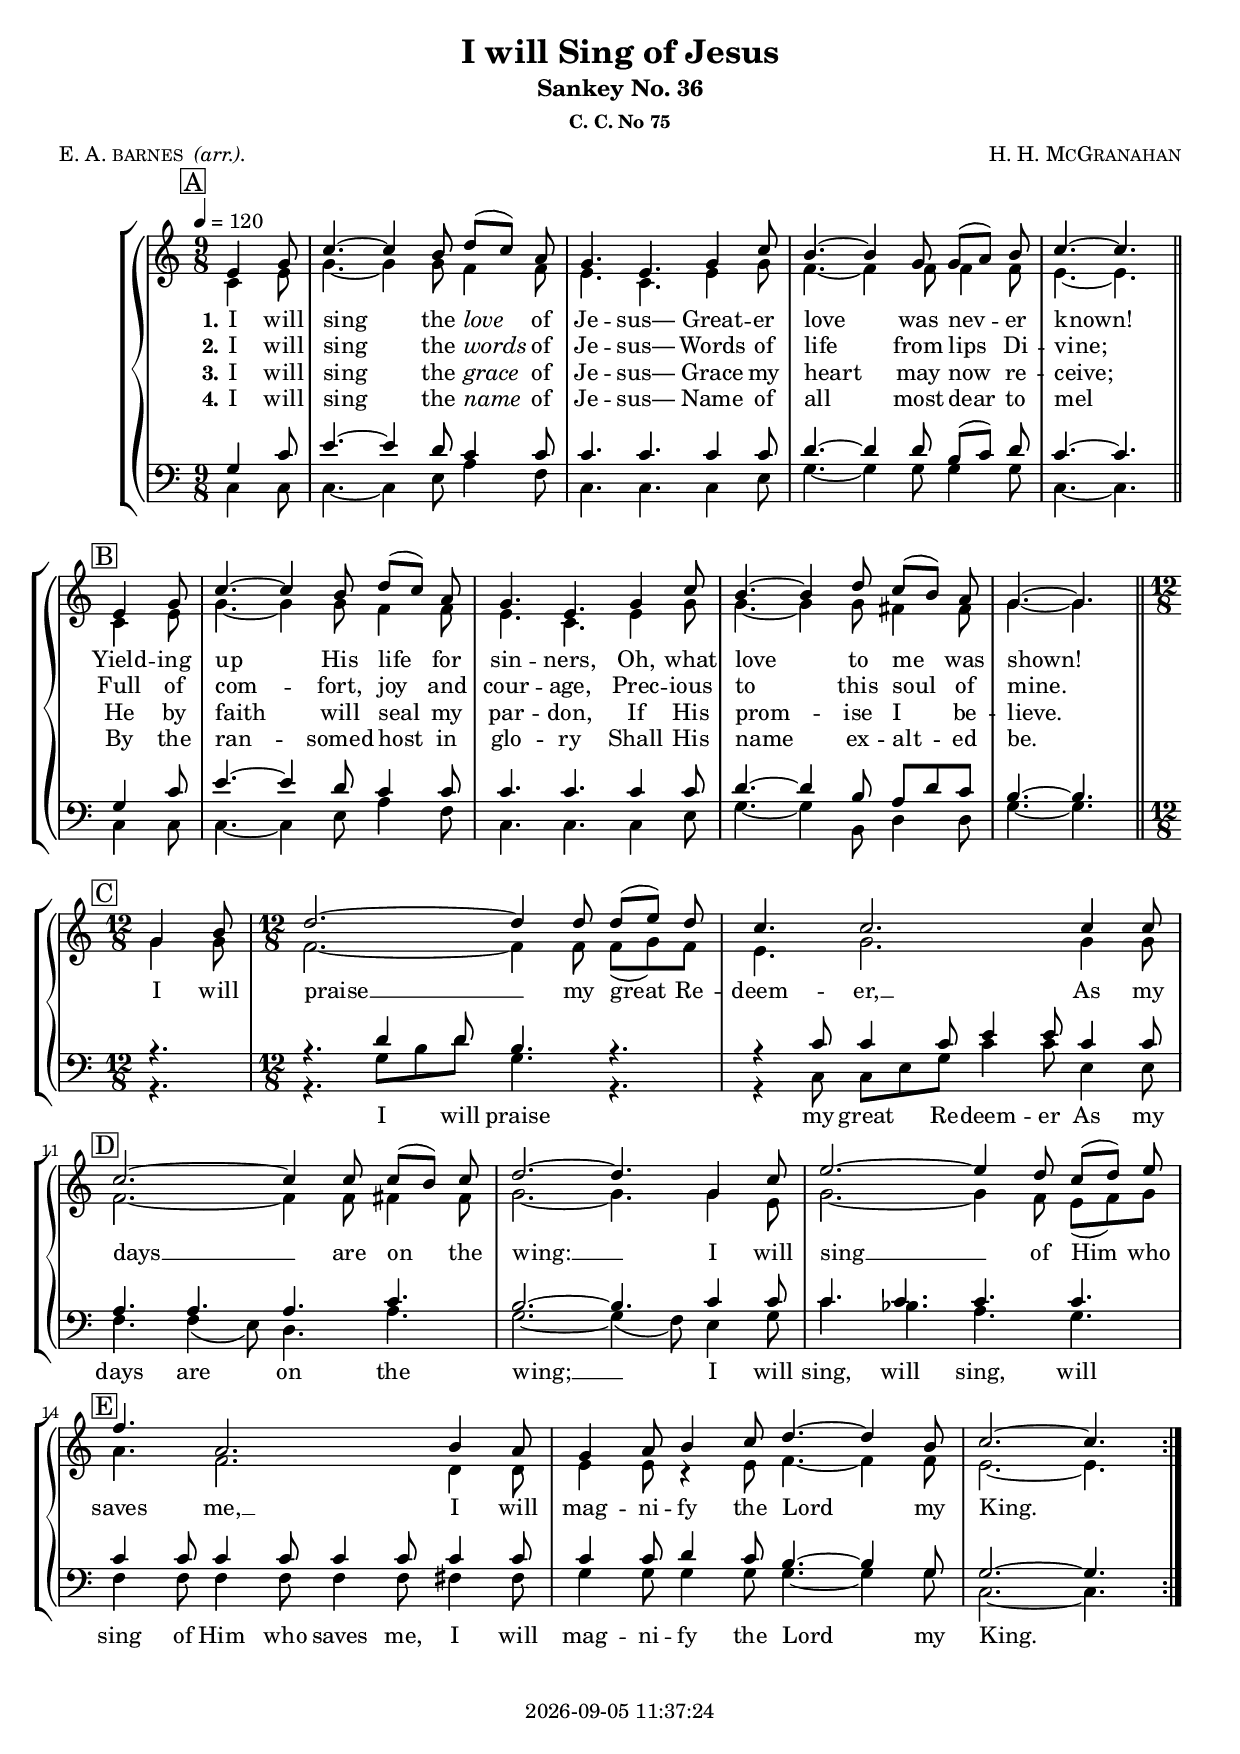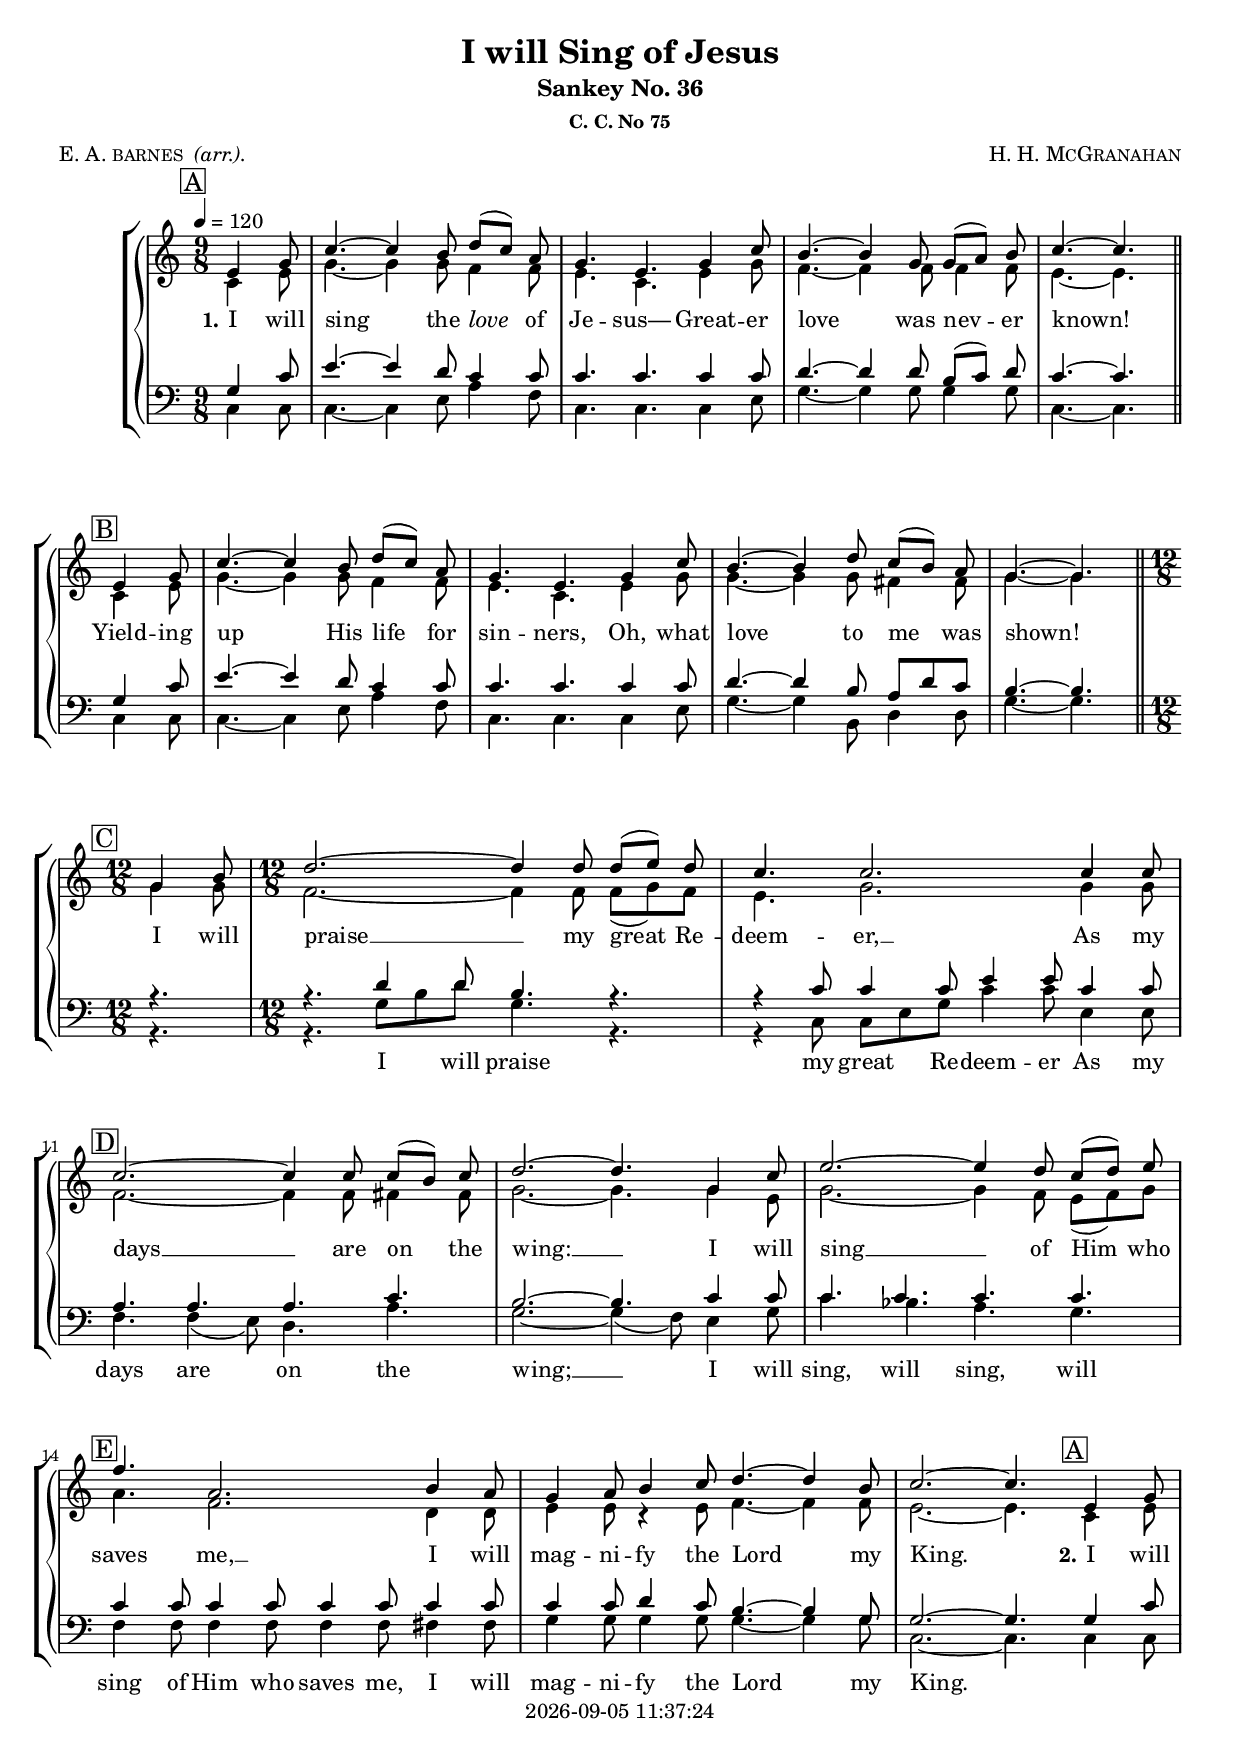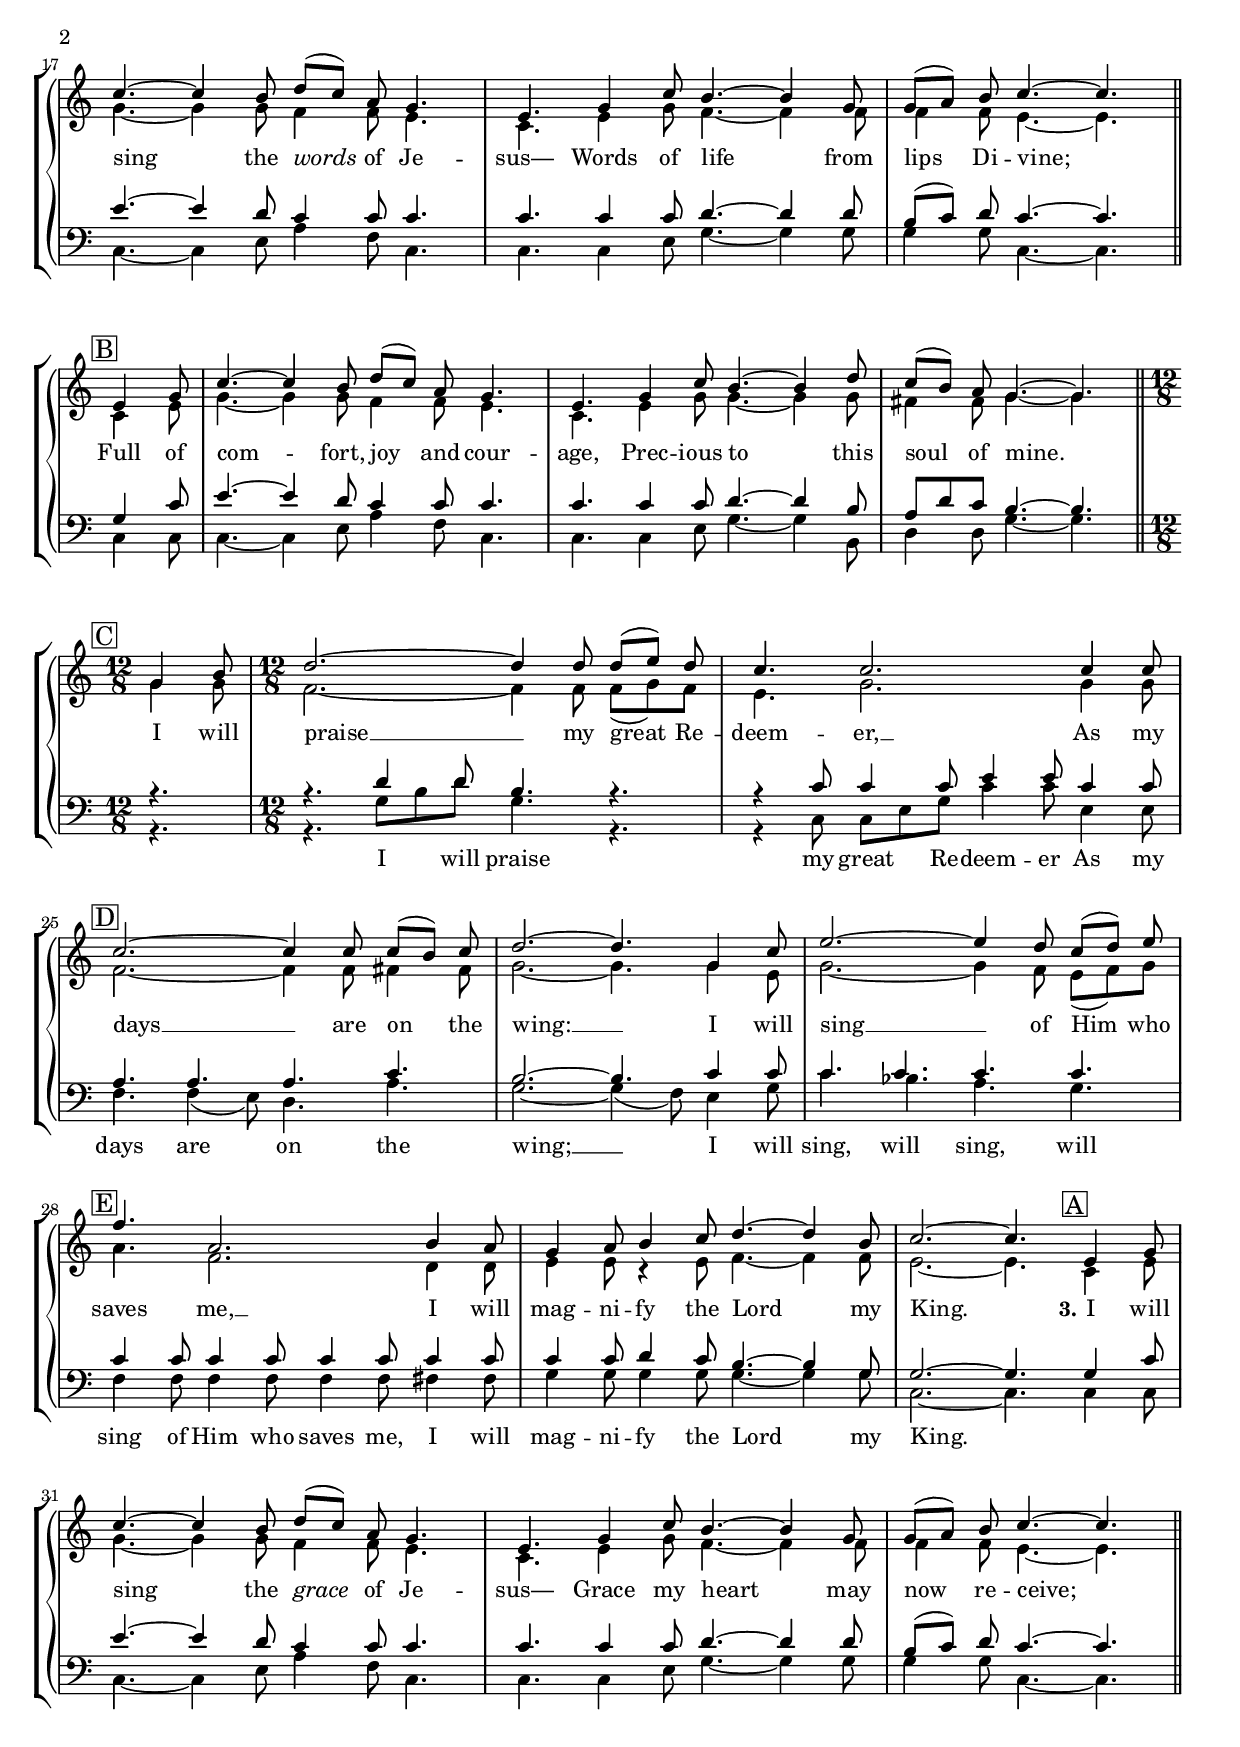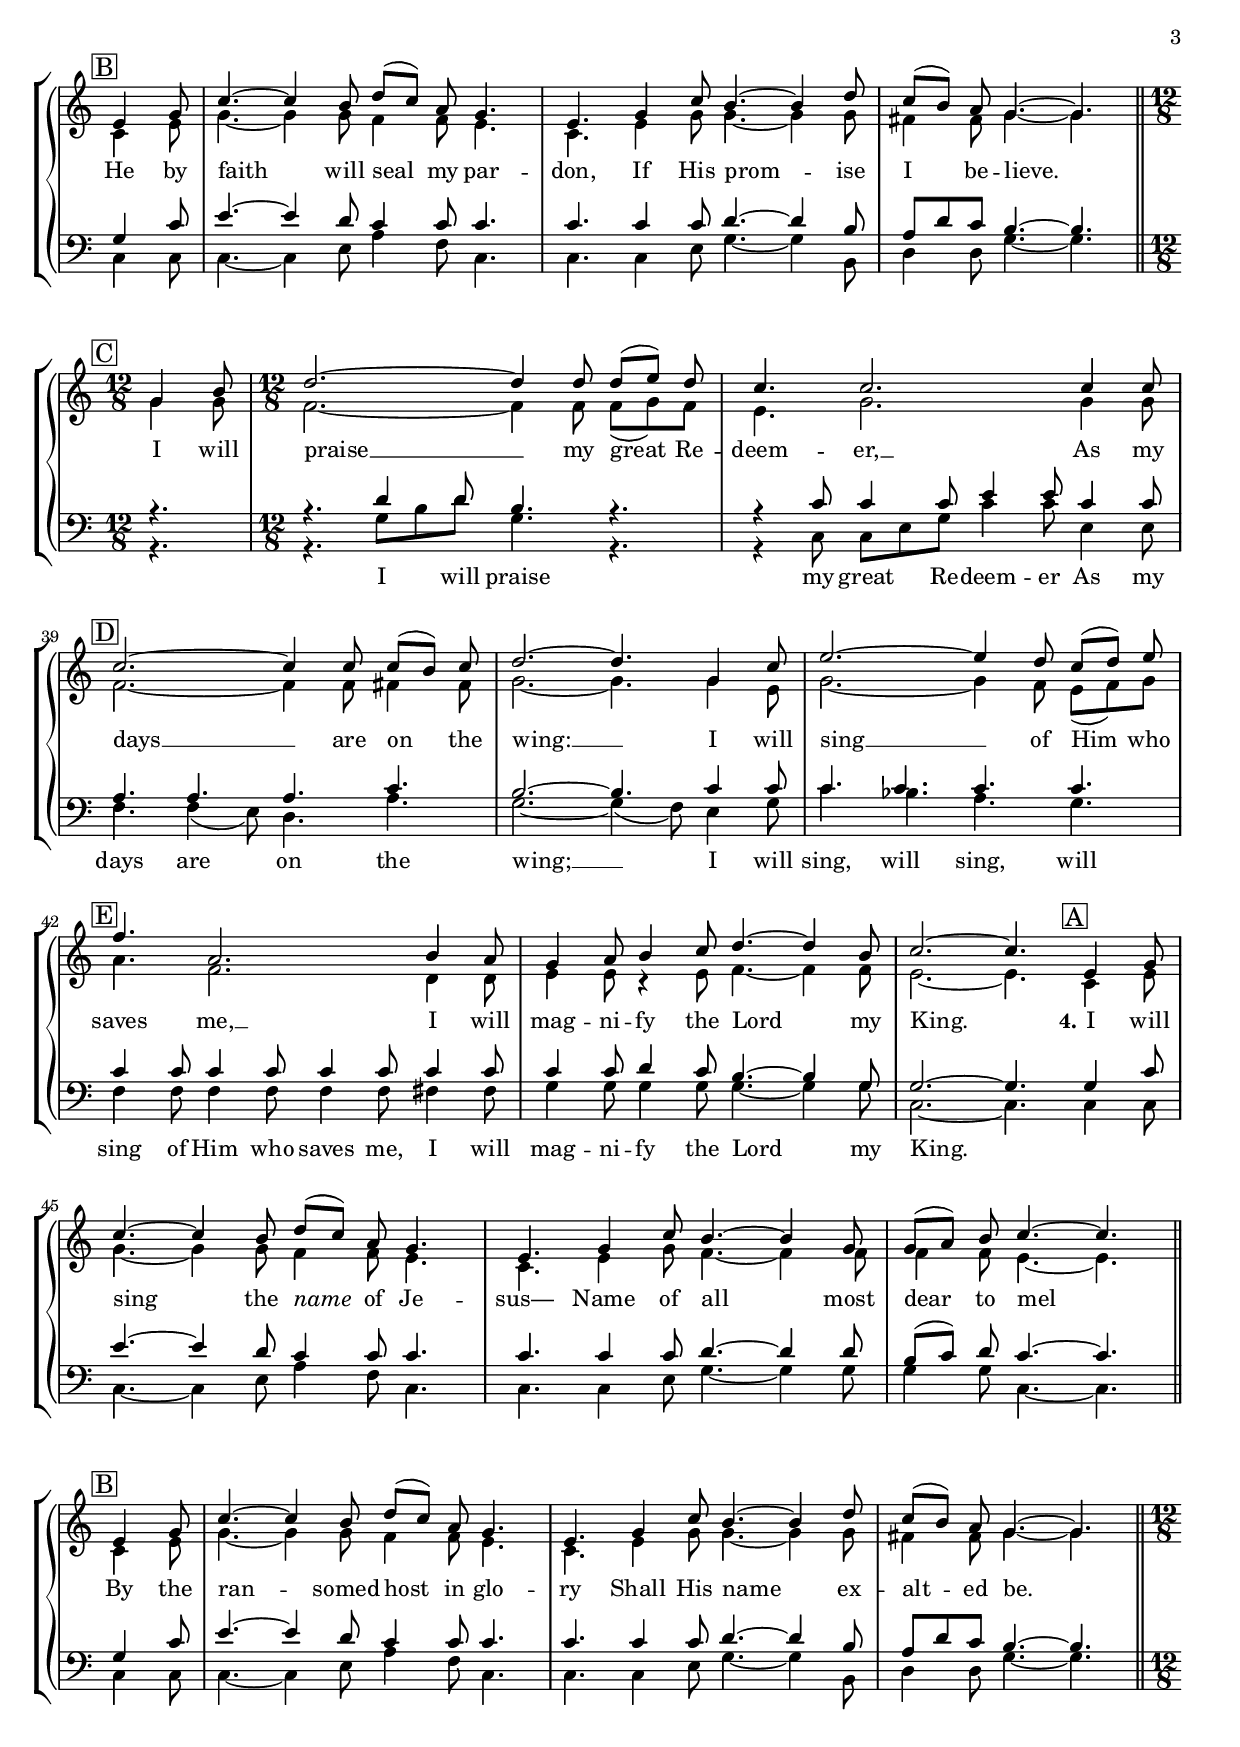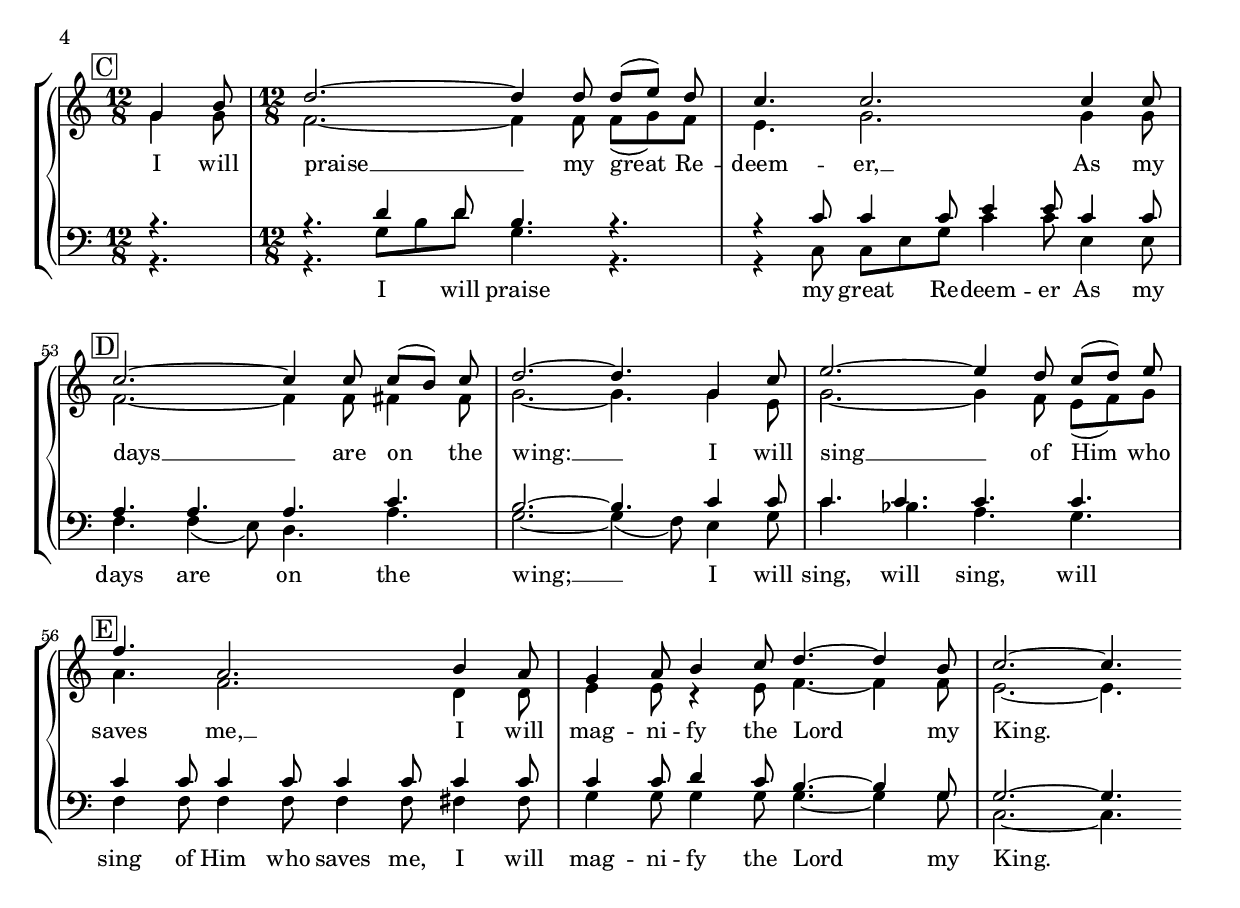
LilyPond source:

\version "2.20.2"

\include "articulate.ly"

today = #(strftime "%Y-%m-%d %H:%M:%S" (localtime (current-time)))

\header {
% centered at top
%  dedication  = "dedication"
  title       = "I will Sing of Jesus"
  subtitle    = "Sankey No. 36"
  subsubtitle = "C. C. No 75"
%  instrument  = "instrument"
  
% arrangement of following lines:
%
%  poet    composer
%  meter   arranger
%  piece       opus

  composer    = \markup \smallCaps "H. H. McGranahan"
%  arranger    = "arranger"
%  opus        = "opus"

  poet        = \markup { \smallCaps "E. A. barnes " \italic "(arr.)." }

% centered at bottom
% tagline     = "tagline" % default lilypond version
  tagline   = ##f
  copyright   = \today
}

#(set-global-staff-size 18)

verses = 4

global = {
  \key c \major
  \time 9/8
  \tempo 4=120
  \partial 4.
}

RehearsalTrack = {
% \set Score.currentBarNumber = #5
% \mark \markup { \circle "1a" }
  \repeat volta \verses {
    \mark \markup { \box "A" } s4. s2.*4 s4.*3 % not an accurate representaion, vut it will have to do
    \mark \markup { \box "B" } s4. s2.*4 s4.*3
    \mark \markup { \box "C" } s4. s1.*2
    \mark \markup { \box "D" } s1.*3
    \mark \markup { \box "E" } s1.*2 s2. s4.
  }
}

TempoTrack = {
  \repeat volta \verses {
  }
}

soprano = \relative {
  \global
  \repeat volta \verses {
    e'4 g8
    c4.~4 b8 d([c]) a
    g4. e g4 c8
    b4.~4 g8 g([a]) b
    c4.~c \bar "||" \break e,4 g8
    c4.~4 b8 d([c]) a % B
    g4. e g4 c8
    b4.~4 d8 c([b]) a
    g4.~g \bar "||" \break g4 b8 \time 12/8
    d2.~4 d8 d([e]) d % C
    c4. c2. c4 c8 \break
    c2.~4 c8 c([b]) c % D
    d2.~4. g,4 c8
    e2.~4 d8 c([d]) e \break
    f4. a,2. b4 a8 % E
    g4 a8 b4 c8 d4.~4 b8
    c2.~4.
  }
}

alto = \relative {
  \global
  \repeat volta \verses {
    c'4 e8
    g4.~4 g8 f4 f8
    e4. c e4 g8
    f4.~4 f8 f4 f8
    e4.~e \bar "||" \break c4 e8
    g4.~4 g8 f4 f8 % B
    e4. c e4 g8
    g4.~4 g8 fis4 fis8
    g4.~4. \bar "||" \time 12/8 \partial 4. g4 g8
    f2.~4 f8 f(g) f % C
    e4. g2. g4 g8
    f2.~4 f8 fis4 fis8 % D
    g2.~4. g4 e8
    g2.~4 f8 e(f) g
    a4. f2. d4 d8 % E
    e4 e8 r4 e8 f4.~4 f8
    e2.~4.
  }
}

tenor = \relative {
  \global
  \repeat volta \verses {
    g4 c8
    e4.~4 d8 c4 c8
    c4. c c4 c8
    d4.~4 d8 b([c]) d
    c4.~c \bar "||" g4 c8
    e4.~e4 d8 c4 c8 % B
    c4. c c4 c8
    d4.~4 b8 a8 d c
    b4.~b \bar "||" \time 12/8 \partial 4. r4.
    r4. d4 d8 b4. r4. % C
    r4 c8 c4 c8 e4 e8 c4 c8
    a4. a a c % D
    b2.~4. c4 c8
    c4. c c c
    c4 c8 c4 c8 c4 c8 c4 c8 % E
    c4 c8 d4 c8 b4.~4 g8
    g2.~4.
  }
}

bass= \relative {
  \global
  \repeat volta \verses {
    c4 c8
    c4.~4
    e8 a4 f8
    c4. c c4 e8
    g4.~4
    g8 g4 g8
    c,4.~c c4 c8
    c4.~4 e8 a4 f8 % B
    c4. c c4 e8
    g4.~4 b,8 d4 d8
    g4.~4. \time 12/8 \partial 4. r4.
    r4. g8 b d g,4. r4. % C
    r4 c,8 c e g c4 c8 e,4 e8
    f4. f4(e8) d4. a' % D
    g2.~4(f8) e4 g8
    c4. bes a g
    f4 f8 f4 f8 f4 f8 fis4 fis8 % E
    g4 g8 g4 g8 g4.~4 g8
    c,2.~4.
  }
}

chorusWomen = \lyricmode {
  I will praise __ my great Re -- deem -- er, __
  As my days __ are on the wing: __
  I will sing __ of Him who saves me, __
  I will mag -- ni -- fy the Lord my King.
}

emptyVerse = \lyricmode {
  _ _ _ _ _ _ _ _ _ _
  _ _ _ _ _ _ _ _ _ _
  _ _ _ _ _ _ _ _ _ _
  _
}

chorusMen = \lyricmode {
  I will praise my great Re -- deem -- er
  As my days are on the wing; __
  I will sing, will sing,
  will sing of Him who saves me,
  I will mag -- ni -- fy the Lord my King.
}

wordsOne = \lyricmode {
  \set stanza = "1."
  I will sing the \markup \italic love of Je -- sus—
  Great -- er love was nev -- er known!
  Yield -- ing up His life for sin -- ners,
  Oh, what love to me was shown!
}
  
wordsTwo = \lyricmode {
  \set stanza = "2."
  I will sing the \markup \italic words of Je -- sus—
  Words of life from  lips Di -- vine;
  Full of com -- fort, joy and cour -- age,
  Prec -- ious to this soul of mine.
}
  
wordsThree = \lyricmode {
  \set stanza = "3."
  I will sing the \markup \italic grace of Je -- sus—
  Grace my heart may now re -- ceive;
  He by faith will seal my par -- don,
  If His prom -- ise I be -- lieve.
}
  
wordsFour = \lyricmode {
  \set stanza = "4."
  I will sing the \markup \italic name of Je -- sus—
  Name of all most dear to mel
  By the ran -- somed host in glo -- ry
  Shall His name ex -- alt -- ed be.
}
  
wordsMidiWomen = \lyricmode {
  \set stanza = "1."
  "\nI " "will " "sing " "the " "\markup " "\italic " "love " "of " Je "sus— "
  "\nGreat" "er " "love " "was " nev "er " "known! "
  "\nYield" "ing " "up " "His " "life " "for " sin "ners, "
  "\nOh, " "what " "love " "to " "me " "was " "shown! "
  "\nI " "will " "praise " "my " "great " Re deem "er "
  "\nAs " "my " "days " "are " "on " "the " "wing; " 
  "\nI " "will " "sing, " "will " "sing, "
  "\nwill " "sing " "of " "Him " "who " "saves " "me, "
  "\nI " "will " mag ni "fy " "the " "Lord " "my " "King. "

  \set stanza = "2."
  "\nI " "will " "sing " "the " "\markup " "\italic " "words " "of " Je "sus— "
  "\nWords " "of " "life " "from "  "lips " Di "vine; "
  "\nFull " "of " com "fort, " "joy " "and " cour "age, "
  "\nPrec" "ious " "to " "this " "soul " "of " "mine. "
  "\nI " "will " "praise " "my " "great " Re deem "er "
  "\nAs " "my " "days " "are " "on " "the " "wing; " 
  "\nI " "will " "sing, " "will " "sing, "
  "\nwill " "sing " "of " "Him " "who " "saves " "me, "
  "\nI " "will " mag ni "fy " "the " "Lord " "my " "King. "

  \set stanza = "3."
  "\nI " "will " "sing " "the " "\markup " "\italic " "grace " "of " Je "sus— "
  "\nGrace " "my " "heart " "may " "now " re "ceive; "
  "\nHe " "by " "faith " "will " "seal " "my " par "don, "
  "\nIf " "His " prom "ise " "I " be "lieve. "
  "\nI " "will " "praise " "my " "great " Re deem "er "
  "\nAs " "my " "days " "are " "on " "the " "wing; " 
  "\nI " "will " "sing, " "will " "sing, "
  "\nwill " "sing " "of " "Him " "who " "saves " "me, "
  "\nI " "will " mag ni "fy " "the " "Lord " "my " "King. "

  \set stanza = "4."
  "\nI " "will " "sing " "the " "\markup " "\italic " "name " "of " Je "sus— "
  "\nName " "of " "all " "most " "dear " "to " "mel "
  "\nBy " "the " ran "somed " "host " "in " glo "ry "
  "\nShall " "His " "name " ex alt "ed " "be. "
  "\nI " "will " "praise " "my " "great " Re deem "er "
  "\nAs " "my " "days " "are " "on " "the " "wing; " 
  "\nI " "will " "sing, " "will " "sing, "
  "\nwill " "sing " "of " "Him " "who " "saves " "me, "
  "\nI " "will " mag ni "fy " "the " "Lord " "my " "King. "
}
  
wordsMidiMen = \lyricmode {
  \set stanza = "1."
  "\nI " "will " "sing " "the " "\markup " "\italic " "love " "of " Je "sus— "
  "\nGreat" "er " "love " "was " nev "er " "known! "
  "\nYield" "ing " "up " "His " "life " "for " sin "ners, "
  "\nOh, " "what " "love " "to " "me " "was " "shown! "
  "\nI " "will " "praise " "my " "great " Re deem "er "
  "\nAs " "my " "days " "are " "on " "the " "wing; " 
  "\nI " "will " "sing, " "will " "sing, "
  "\nwill " "sing " "of " "Him " "who " "saves " "me, "
  "\nI " "will " mag ni "fy " "the " "Lord " "my " "King. "

  \set stanza = "2."
  "\nI " "will " "sing " "the " "\markup " "\italic " "words " "of " Je "sus— "
  "\nWords " "of " "life " "from "  "lips " Di "vine; "
  "\nFull " "of " com "fort, " "joy " "and " cour "age, "
  "\nPrec" "ious " "to " "this " "soul " "of " "mine. "
  "\nI " "will " "praise " "my " "great " Re deem "er "
  "\nAs " "my " "days " "are " "on " "the " "wing; " 
  "\nI " "will " "sing, " "will " "sing, "
  "\nwill " "sing " "of " "Him " "who " "saves " "me, "
  "\nI " "will " mag ni "fy " "the " "Lord " "my " "King. "

  \set stanza = "3."
  "\nI " "will " "sing " "the " "\markup " "\italic " "grace " "of " Je "sus— "
  "\nGrace " "my " "heart " "may " "now " re "ceive; "
  "\nHe " "by " "faith " "will " "seal " "my " par "don, "
  "\nIf " "His " prom "ise " "I " be "lieve. "
  "\nI " "will " "praise " "my " "great " Re deem "er "
  "\nAs " "my " "days " "are " "on " "the " "wing; " 
  "\nI " "will " "sing, " "will " "sing, "
  "\nwill " "sing " "of " "Him " "who " "saves " "me, "
  "\nI " "will " mag ni "fy " "the " "Lord " "my " "King. "

  \set stanza = "4."
  "\nI " "will " "sing " "the " "\markup " "\italic " "name " "of " Je "sus— "
  "\nName " "of " "all " "most " "dear " "to " "mel "
  "\nBy " "the " ran "somed " "host " "in " glo "ry "
  "\nShall " "His " "name " ex alt "ed " "be. "
  "\nI " "will " "praise " "my " "great " Re deem "er "
  "\nAs " "my " "days " "are " "on " "the " "wing; " 
  "\nI " "will " "sing, " "will " "sing, "
  "\nwill " "sing " "of " "Him " "who " "saves " "me, "
  "\nI " "will " mag ni "fy " "the " "Lord " "my " "King. "
}
  
\book {
  \bookOutputSuffix "repeat"
  \score {
%    \unfoldRepeats
%    \articulate
    \context GrandStaff <<
      <<
        \new ChoirStaff <<
                                  % Joint soprano/alto staff
          \new Staff <<
            \new Voice \RehearsalTrack
%            \new Voice \TempoTrack
            \new Voice = "soprano" { \voiceOne \soprano }
            \new Voice = "alto"    { \voiceTwo \alto    }
            \new Lyrics \lyricsto "soprano" { \wordsOne \chorusWomen }
            \new Lyrics \lyricsto "soprano"   \wordsTwo
            \new Lyrics \lyricsto "soprano"   \wordsThree
            \new Lyrics \lyricsto "soprano"   \wordsFour
          >>
                                  % Joint tenor/bass staff
          \new Staff <<
            \clef "bass"
            \new Voice = "tenor" { \voiceOne \tenor }
            \new Voice = "bass"  { \voiceTwo \bass  }
            \new Lyrics \lyricsto tenor { \emptyVerse \chorusMen }
          >>
        >>
      >>
    >>
    \layout {
      indent = 1.5\cm
      \context {
        \Staff \RemoveAllEmptyStaves
      }
    }
  }
}
  
\book {
  \bookOutputSuffix "single"
  \score {
    \unfoldRepeats
%    \articulate
    \context GrandStaff <<
      <<
        \new ChoirStaff <<
                                  % Joint soprano/alto staff
          \new Staff <<
            \new Voice \RehearsalTrack
            \new Voice = "soprano" { \voiceOne \soprano }
            \new Voice = "alto"    { \voiceTwo \alto    }
            \new Lyrics \lyricsto "soprano" { \wordsOne   \chorusWomen
                                              \wordsTwo   \chorusWomen
                                              \wordsThree \chorusWomen
                                              \wordsFour  \chorusWomen
                                            }
          >>
                                  % Joint tenor/bass staff
          \new Staff <<
            \clef "bass"
            \new Voice = "tenor" { \voiceOne \tenor }
            \new Voice = "bass"  { \voiceTwo \bass  }
            \new Lyrics \lyricsto "tenor" { \emptyVerse \chorusMen
                                            \emptyVerse \chorusMen
                                            \emptyVerse \chorusMen
                                            \emptyVerse  \chorusMen
                                          }
          >>
        >>
      >>
    >>
    \layout {
      indent = 1.5\cm
      \context {
        \Staff \RemoveAllEmptyStaves
      }
    }
  }
}
  
\book {
  \bookOutputSuffix "midi-women"
  \score {
    \unfoldRepeats
%    \articulate
    \context GrandStaff <<
      <<
        \new ChoirStaff <<
                                  % Joint soprano/alto staff
          \new Staff <<
            \new Voice \RehearsalTrack
            \new Voice = "soprano" { \voiceOne \soprano }
            \new Voice = "alto"    { \voiceTwo \alto    }
            \new Lyrics \lyricsto "soprano" \wordsMidiWomen
          >>
                                  % Joint tenor/bass staff
          \new Staff <<
            \clef "bass"
            \new Voice = "tenor" { \voiceOne \tenor }
            \new Voice = "bass"  { \voiceTwo \bass  }
%            \new Lyrics \lyricsto "soprano" \wordsMidiMen
          >>
        >>
      >>
    >>
    \midi {}
  }
}
  
\book {
  \bookOutputSuffix "midi-men"
  \score {
    \unfoldRepeats
%    \articulate
    \context GrandStaff <<
      <<
        \new ChoirStaff <<
                                  % Joint soprano/alto staff
          \new Staff <<
            \new Voice \RehearsalTrack
            \new Voice = "soprano" { \voiceOne \soprano }
            \new Voice = "alto"    { \voiceTwo \alto    }
          >>
                                  % Joint tenor/bass staff
          \new Staff <<
            \clef "bass"
            \new Voice = "tenor" { \voiceOne \tenor }
            \new Voice = "bass"  { \voiceTwo \bass  }
            \new Lyrics \lyricsto "soprano" \wordsMidiMen
          >>
        >>
      >>
    >>
    \midi {}
  }
}
